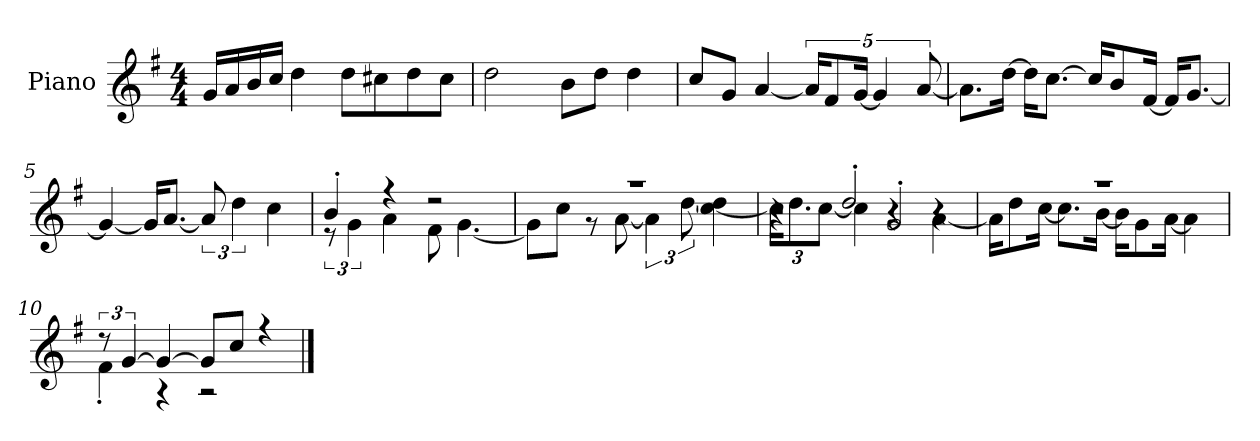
**kern
*part1
*staff1
*I"Piano
*I'P-no
*clefG2
*k[f#]
*M4/4
*MM90
=1
16g/LL
16a/
16b/
16cc/JJ
4dd\
8dd\L
8cc#X\
8dd\
8cc#\J
=2
2dd\
8b\L
8dd\J
4dd\
=3
8cc/L
8g/J
[4a/
20a/KL]
10f#/
[20g/Jk
5g/]
[10a/
=4
8.a\L]
[16dd\Jk
16dd\KL]
[8.cc\J
16cc/KL]
8b/
[16f#/Jk
16f#/KL]
[8.g/J
!!LO:LB:g=z
=5
4g/_
16g/KL]
[8.a/J
12a/]
6dd\
4cc\
=6
*^
4b'/	12r
.	6g\
4r	4a\
2r	8f#\
.	[4.g\
=7	=7
1r	8g\L]
.	8cc\J
.	8r
.	[8a\
.	6a\]
.	[12dd\
.	[4cc\ 4dd\]
=8	=8
*	*Xbrackettup
*	*^
4r	24cc\KL]	2r
.	12.dd\	.
.	[12cc\J	.
2dd'/	4cc\]	.
.	4r	2g'/
4r	[4a\	.
*	*v	*v
=9	=9
1r	16a\KL]
.	8dd\
.	[16cc\Jk
.	8.cc\L]
.	[16b\Jk
.	16b\KL]
.	8g\
.	[16a\Jk
.	4a\]
!!LO:LB:g=z	!!
=10	=10
*brackettup	*
12r	4f#'\
[6g/	.
4g/_	4r
8g/L]	2r
8cc/J	.
4r	.
*v	*v
==
*-
